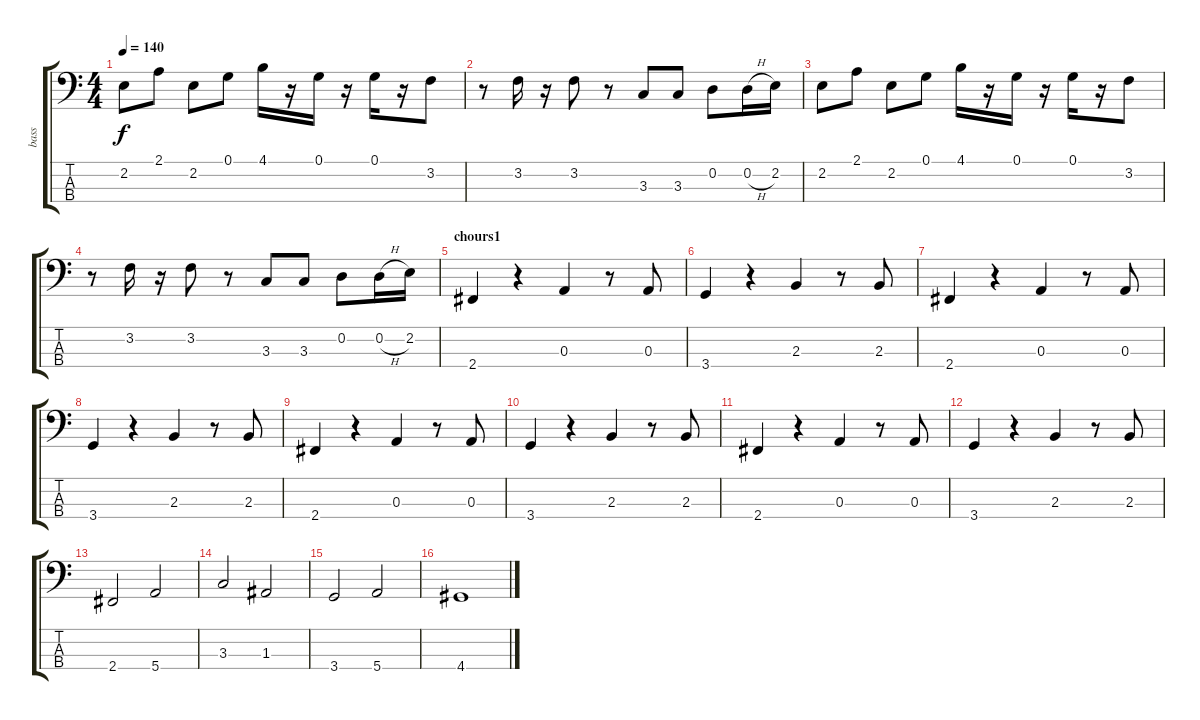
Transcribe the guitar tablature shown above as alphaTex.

\track ("bass" "bass") {instrument electricbassfinger}
\staff {score tabs}
\tuning (G2 D2 A1 E1) {hide}
\ts (4 4)
\tempo 140
\clef f4
\ks c
2.2.8{dy f} 2.1.8 2.2.8 0.1.8 4.1.16 r.16 0.1.16 r.16 0.1.16 r.16 3.2.8 |
r.8 3.2.16 r.16 3.2.8 r.8 3.3.8 3.3.8 0.2.8 0.2{h}.16 2.2.16 |
2.2.8 2.1.8 2.2.8 0.1.8 4.1.16 r.16 0.1.16 r.16 0.1.16 r.16 3.2.8 |
r.8 3.2.16 r.16 3.2.8 r.8 3.3.8 3.3.8 0.2.8 0.2{h}.16 2.2.16 |
\section ("" "chours1")
2.4.4 r.4 0.3.4 r.8 0.3.8 |
3.4.4 r.4 2.3.4 r.8 2.3.8 |
2.4.4 r.4 0.3.4 r.8 0.3.8 |
3.4.4 r.4 2.3.4 r.8 2.3.8 |
2.4.4 r.4 0.3.4 r.8 0.3.8 |
3.4.4 r.4 2.3.4 r.8 2.3.8 |
2.4.4 r.4 0.3.4 r.8 0.3.8 |
3.4.4 r.4 2.3.4 r.8 2.3.8 |
2.4.2 5.4.2 |
3.3.2 1.3.2 |
3.4.2 5.4.2 |
4.4.1
